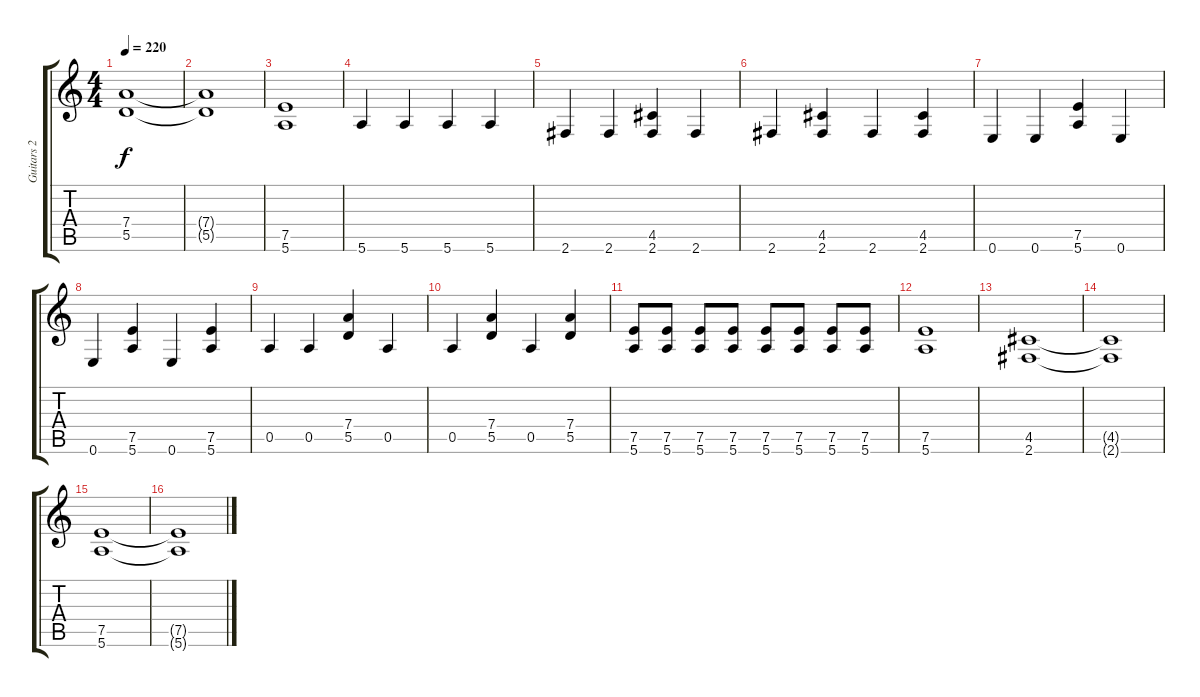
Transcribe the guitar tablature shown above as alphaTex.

\track ("Guitars 2" "Guitars 2") {instrument electricguitarmuted}
\staff {score tabs}
\tuning (E4 B3 G3 D3 A2 E2) {hide}
\ts (4 4)
\tempo 220
\clef g2
\ks c
(7.4 5.5).1{dy f} |
(7.4{t} 5.5{t}).1 |
(7.5 5.6).1 |
5.6.4 5.6.4 5.6.4 5.6.4 |
2.6.4 2.6.4 (4.5 2.6).4 2.6.4 |
2.6.4 (4.5 2.6).4 2.6.4 (4.5 2.6).4 |
0.6.4 0.6.4 (7.5 5.6).4 0.6.4 |
0.6.4 (7.5 5.6).4 0.6.4 (7.5 5.6).4 |
0.5.4 0.5.4 (7.4 5.5).4 0.5.4 |
0.5.4 (7.4 5.5).4 0.5.4 (7.4 5.5).4 |
(7.5 5.6).8 (7.5 5.6).8 (7.5 5.6).8 (7.5 5.6).8 (7.5 5.6).8 (7.5 5.6).8 (7.5 5.6).8 (7.5 5.6).8 |
(7.5 5.6).1 |
(4.5 2.6).1 |
(4.5{t} 2.6{t}).1 |
(7.5 5.6).1 |
(7.5{t} 5.6{t}).1
